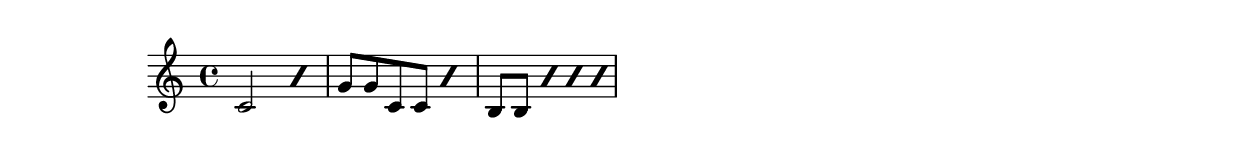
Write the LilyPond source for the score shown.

\version "2.3.4"
\header {
texidoc = "Within a bar, beat repeats denote that a music snippet should be
played again."
}

\score {  \relative c'
	 \context Voice { \time 4/4
   \repeat "percent" 2 { c2 }

   % the chairman dances
   \repeat "percent" 2 { g'8 g c, c  }   
   \repeat "percent" 4 { b8 b8  }
  }
	 \paper { raggedright = ##t }
}
